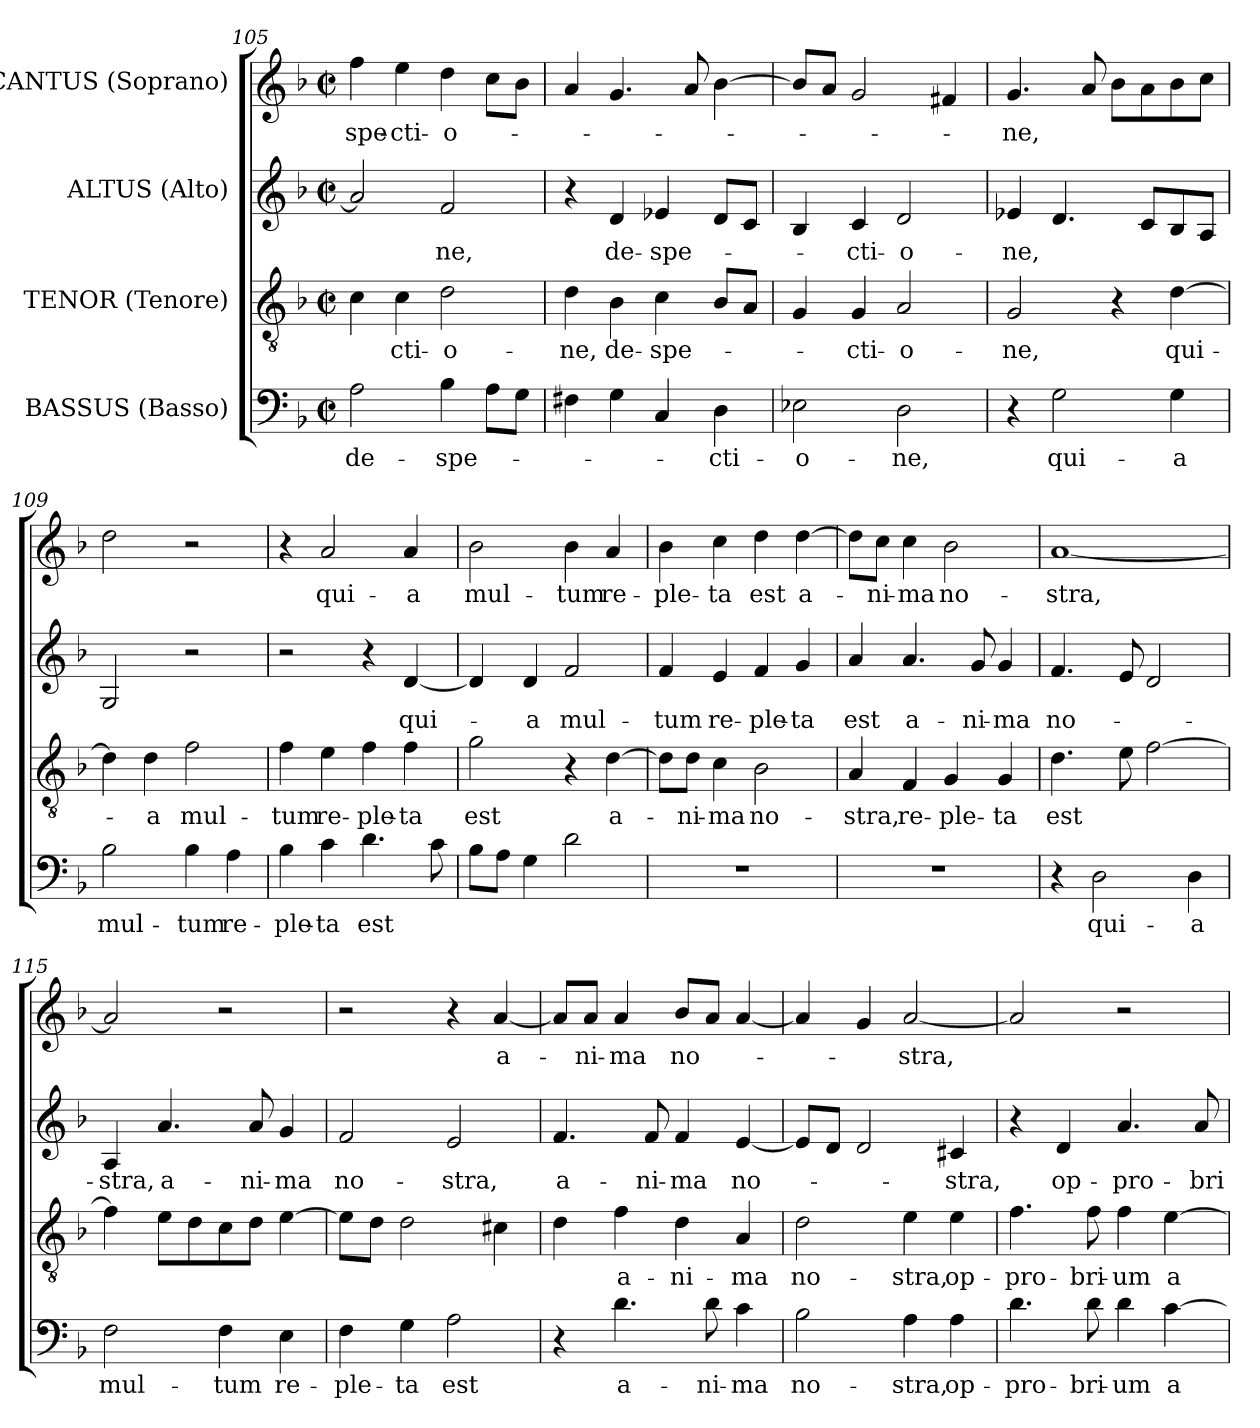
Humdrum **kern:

**kern	**text	**kern	**text	**kern	**text	**kern	**text
*part4	*part4	*part3	*part3	*part2	*part2	*part1	*part1
*staff4	*staff4	*staff3	*staff3	*staff2	*staff2	*staff1	*staff1
*I"BASSUS (Basso)	*	*I"TENOR (Tenore)	*	*I"ALTUS (Alto)	*	*I"CANTUS (Soprano)	*
*clefF4	*	*clefGv2	*	*clefG2	*	*clefG2	*
*k[b-]	*	*k[b-]	*	*k[b-]	*	*k[b-]	*
*F:	*	*F:	*	*F:	*	*F:	*
*M2/2	*	*M2/2	*	*M2/2	*	*M2/2	*
*met(c|)	*	*met(c|)	*	*met(c|)	*	*met(c|)	*
=105	=105	=105	=105	=105	=105	=105	=105
!	!LO:LY:b	!	!	!	!	!	!LO:LY:b
2A\	de-	4c\	.	2a/]	.	4ff\	-spe-
!	!	!	!LO:LY:b	!	!	!	!LO:LY:b
.	.	4c\	-cti-	.	.	4ee\	-cti-
!	!LO:LY:b	!	!LO:LY:b	!	!LO:LY:b	!	!LO:LY:b
4B-\	-spe-	2d\	-o-	2f/	-ne,	4dd\	-o-
8A\L	.	.	.	.	.	8cc\L	.
8G\J	.	.	.	.	.	8b-\J	.
=106	=106	=106	=106	=106	=106	=106	=106
!	!	!	!LO:LY:b	!	!	!	!
4F#X\	.	4d\	-ne,	4r	.	4a/	.
!	!	!	!LO:LY:b	!	!LO:LY:b	!	!
4G\	.	4B-\	de-	4d/	de-	4.g/	.
!	!	!	!LO:LY:b	!	!LO:LY:b	!	!
4C/	.	4c\	-spe-	4e-X/	-spe-	.	.
.	.	.	.	.	.	8a/	.
!	!LO:LY:b	!	!	!	!	!	!
4D\	-cti-	8B-/L	.	8d/L	.	[4b-\	.
.	.	8A/J	.	8c/J	.	.	.
=107	=107	=107	=107	=107	=107	=107	=107
!	!LO:LY:b	!	!	!	!	!	!
2E-X\	-o-	4G/	.	4B-/	.	8b-/L]	.
.	.	.	.	.	.	8a/J	.
!	!	!	!LO:LY:b	!	!LO:LY:b	!	!
.	.	4G/	-cti-	4c/	-cti-	2g/	.
!	!LO:LY:b	!	!LO:LY:b	!	!LO:LY:b	!	!
2D\	-ne,	2A/	-o-	2d/	-o-	.	.
.	.	.	.	.	.	4f#/	.
=108	=108	=108	=108	=108	=108	=108	=108
!	!	!	!LO:LY:b	!	!LO:LY:b	!	!LO:LY:b
4r	.	2G/	-ne,	4e-X/	-ne,	4.g/	-ne,
!	!LO:LY:b	!	!	!	!	!	!
2G\	qui-	.	.	4.d/	.	.	.
.	.	.	.	.	.	8a/	.
.	.	4r	.	.	.	8b-\L	.
.	.	.	.	8c/L	.	8a\	.
!	!LO:LY:b	!	!LO:LY:b	!	!	!	!
4G\	-a	[4d\	qui-	8B-/	.	8b-\	.
.	.	.	.	8A/J	.	8cc\J	.
=109	=109	=109	=109	=109	=109	=109	=109
!	!LO:LY:b	!	!	!	!	!	!
2B-\	mul-	4d\]	.	2G/	.	2dd\	.
!	!	!	!LO:LY:b	!	!	!	!
.	.	4d\	-a	.	.	.	.
!	!LO:LY:b	!	!LO:LY:b	!	!	!	!
4B-\	-tum	2f\	mul-	2r	.	2r	.
!	!LO:LY:b	!	!	!	!	!	!
4A\	re-	.	.	.	.	.	.
=110	=110	=110	=110	=110	=110	=110	=110
!	!LO:LY:b	!	!LO:LY:b	!	!	!	!
4B-\	-ple-	4f\	-tum	2r	.	4r	.
!	!LO:LY:b	!	!LO:LY:b	!	!	!	!LO:LY:b
4c\	-ta	4e\	re-	.	.	2a/	qui-
!	!LO:LY:b	!	!LO:LY:b	!	!	!	!
4.d\	est	4f\	-ple-	4r	.	.	.
!	!	!	!LO:LY:b	!	!LO:LY:b	!	!LO:LY:b
.	.	4f\	-ta	[4d/	qui-	4a/	-a
8c\	.	.	.	.	.	.	.
!!LO:LB:g=z
=111	=111	=111	=111	=111	=111	=111	=111
!	!	!	!LO:LY:b	!	!	!	!LO:LY:b
8B-\L	.	2g\	est	4d/]	.	2b-\	mul-
8A\J	.	.	.	.	.	.	.
!	!	!	!	!	!LO:LY:b	!	!
4G\	.	.	.	4d/	-a	.	.
!	!	!	!	!	!LO:LY:b	!	!LO:LY:b
2d\	.	4r	.	2f/	mul-	4b-\	-tum
!	!	!	!LO:LY:b	!	!	!	!LO:LY:b
.	.	[4d\	a-	.	.	4a/	re-
=112	=112	=112	=112	=112	=112	=112	=112
!	!	!	!	!	!LO:LY:b	!	!LO:LY:b
1r	.	8d\L]	.	4f/	-tum	4b-\	-ple-
!	!	!	!LO:LY:b	!	!	!	!
.	.	8d\J	-ni-	.	.	.	.
!	!	!	!LO:LY:b	!	!LO:LY:b	!	!LO:LY:b
.	.	4c\	-ma	4e/	re-	4cc\	-ta
!	!	!	!LO:LY:b	!	!LO:LY:b	!	!LO:LY:b
.	.	2B-\	no-	4f/	-ple-	4dd\	est
!	!	!	!	!	!LO:LY:b	!	!LO:LY:b
.	.	.	.	4g/	-ta	[4dd\	a-
=113	=113	=113	=113	=113	=113	=113	=113
!	!	!	!LO:LY:b	!	!LO:LY:b	!	!
1r	.	4A/	-stra,	4a/	est	8dd\L]	.
!	!	!	!	!	!	!	!LO:LY:b
.	.	.	.	.	.	8cc\J	-ni-
!	!	!	!LO:LY:b	!	!LO:LY:b	!	!LO:LY:b
.	.	4F/	re-	4.a/	a-	4cc\	-ma
!	!	!	!LO:LY:b	!	!	!	!LO:LY:b
.	.	4G/	-ple-	.	.	2b-\	no-
!	!	!	!	!	!LO:LY:b	!	!
.	.	.	.	8g/	-ni-	.	.
!	!	!	!LO:LY:b	!	!LO:LY:b	!	!
.	.	4G/	-ta	4g/	-ma	.	.
=114	=114	=114	=114	=114	=114	=114	=114
!	!	!	!LO:LY:b	!	!LO:LY:b	!	!LO:LY:b
4r	.	4.d\	est	4.f/	no-	[1a	-stra,
!	!LO:LY:b	!	!	!	!	!	!
2D\	qui-	.	.	.	.	.	.
.	.	8e\	.	8e/	.	.	.
.	.	[2f\	.	2d/	.	.	.
!	!LO:LY:b	!	!	!	!	!	!
4D\	-a	.	.	.	.	.	.
=115	=115	=115	=115	=115	=115	=115	=115
!	!LO:LY:b	!	!	!	!LO:LY:b	!	!
2F\	mul-	4f\]	.	4A/	-stra,	2a/]	.
!	!	!	!	!	!LO:LY:b	!	!
.	.	8e\L	.	4.a/	a-	.	.
.	.	8d\	.	.	.	.	.
!	!LO:LY:b	!	!	!	!	!	!
4F\	-tum	8c\	.	.	.	2r	.
!	!	!	!	!	!LO:LY:b	!	!
.	.	8d\J	.	8a/	-ni-	.	.
!	!LO:LY:b	!	!	!	!LO:LY:b	!	!
4E\	re-	[4e\	.	4g/	-ma	.	.
=116	=116	=116	=116	=116	=116	=116	=116
!	!LO:LY:b	!	!	!	!LO:LY:b	!	!
4F\	-ple-	8e\L]	.	2f/	no-	2r	.
.	.	8d\J	.	.	.	.	.
!	!LO:LY:b	!	!	!	!	!	!
4G\	-ta	2d\	.	.	.	.	.
!	!LO:LY:b	!	!	!	!LO:LY:b	!	!
2A\	est	.	.	2e/	-stra,	4r	.
!	!	!	!	!	!	!	!LO:LY:b
.	.	4c#\	.	.	.	[4a/	a-
!!LO:LB:g=z
=117	=117	=117	=117	=117	=117	=117	=117
!	!	!	!	!	!LO:LY:b	!	!
4r	.	4d\	.	4.f/	a-	8a/L]	.
!	!	!	!	!	!	!	!LO:LY:b
.	.	.	.	.	.	8a/J	-ni-
!	!LO:LY:b	!	!LO:LY:b	!	!	!	!LO:LY:b
4.d\	a-	4f\	a-	.	.	4a/	-ma
!	!	!	!	!	!LO:LY:b	!	!
.	.	.	.	8f/	-ni-	.	.
!	!	!	!LO:LY:b	!	!LO:LY:b	!	!LO:LY:b
.	.	4d\	-ni-	4f/	-ma	8b-/L	no-
!	!LO:LY:b	!	!	!	!	!	!
8d\	-ni-	.	.	.	.	8a/J	.
!	!LO:LY:b	!	!LO:LY:b	!	!LO:LY:b	!	!
4c\	-ma	4A/	-ma	[4e/	no-	[4a/	.
=118	=118	=118	=118	=118	=118	=118	=118
!	!LO:LY:b	!	!LO:LY:b	!	!	!	!
2B-\	no-	2d\	no-	8e/L]	.	4a/]	.
.	.	.	.	8d/J	.	.	.
.	.	.	.	2d/	.	4g/	.
!	!LO:LY:b	!	!LO:LY:b	!	!	!	!LO:LY:b
4A\	-stra,	4e\	-stra,	.	.	[2a/	-stra,
!	!LO:LY:b	!	!LO:LY:b	!	!LO:LY:b	!	!
4A\	op-	4e\	op-	4c#X/	-stra,	.	.
=119	=119	=119	=119	=119	=119	=119	=119
!	!LO:LY:b	!	!LO:LY:b	!	!	!	!
4.d\	-pro-	4.f\	-pro-	4r	.	2a/]	.
!	!	!	!	!	!LO:LY:b	!	!
.	.	.	.	4d/	op-	.	.
!	!LO:LY:b	!	!LO:LY:b	!	!	!	!
8d\	-bri-	8f\	-bri-	.	.	.	.
!	!LO:LY:b	!	!LO:LY:b	!	!LO:LY:b	!	!
4d\	-um	4f\	-um	4.a/	-pro-	2r	.
!	!LO:LY:b	!	!LO:LY:b	!	!	!	!
[4c\	a-	[4e\	a-	.	.	.	.
!	!	!	!	!	!LO:LY:b	!	!
.	.	.	.	8a/	-bri-	.	.
=	=	=	=	=	=	=	=
*-	*-	*-	*-	*-	*-	*-	*-
